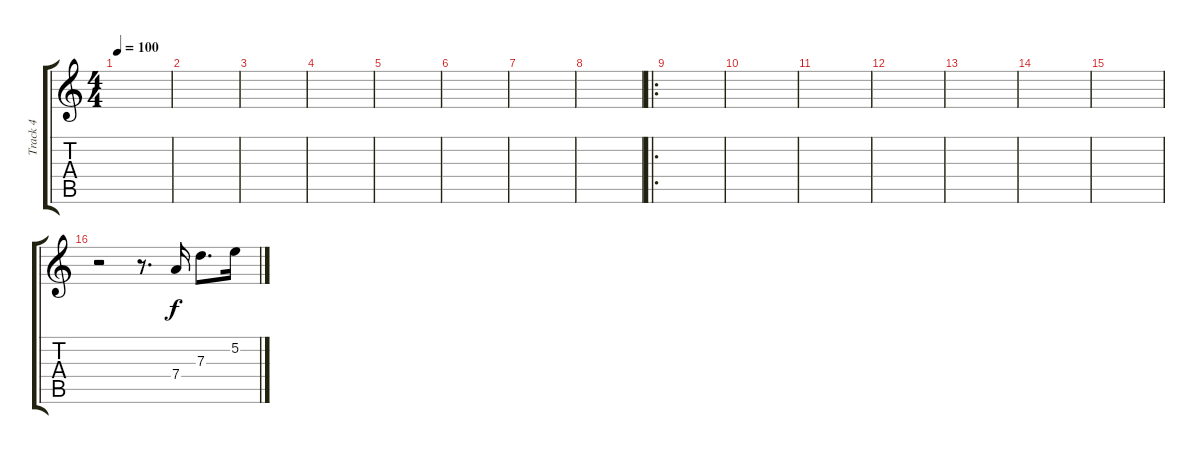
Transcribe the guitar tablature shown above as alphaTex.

\track ("Track 4" "Track 4") {instrument acousticguitarsteel}
\staff {score tabs}
\tuning (E4 B3 G3 D3 A2 E2) {hide}
\ts (4 4)
\tempo 100
\clef g2
\ks c
|
|
|
|
|
|
|
|
\ro
|
|
|
|
|
|
|
r.2 r.8{d} 7.4.16 7.3.8{d} 5.2.16
